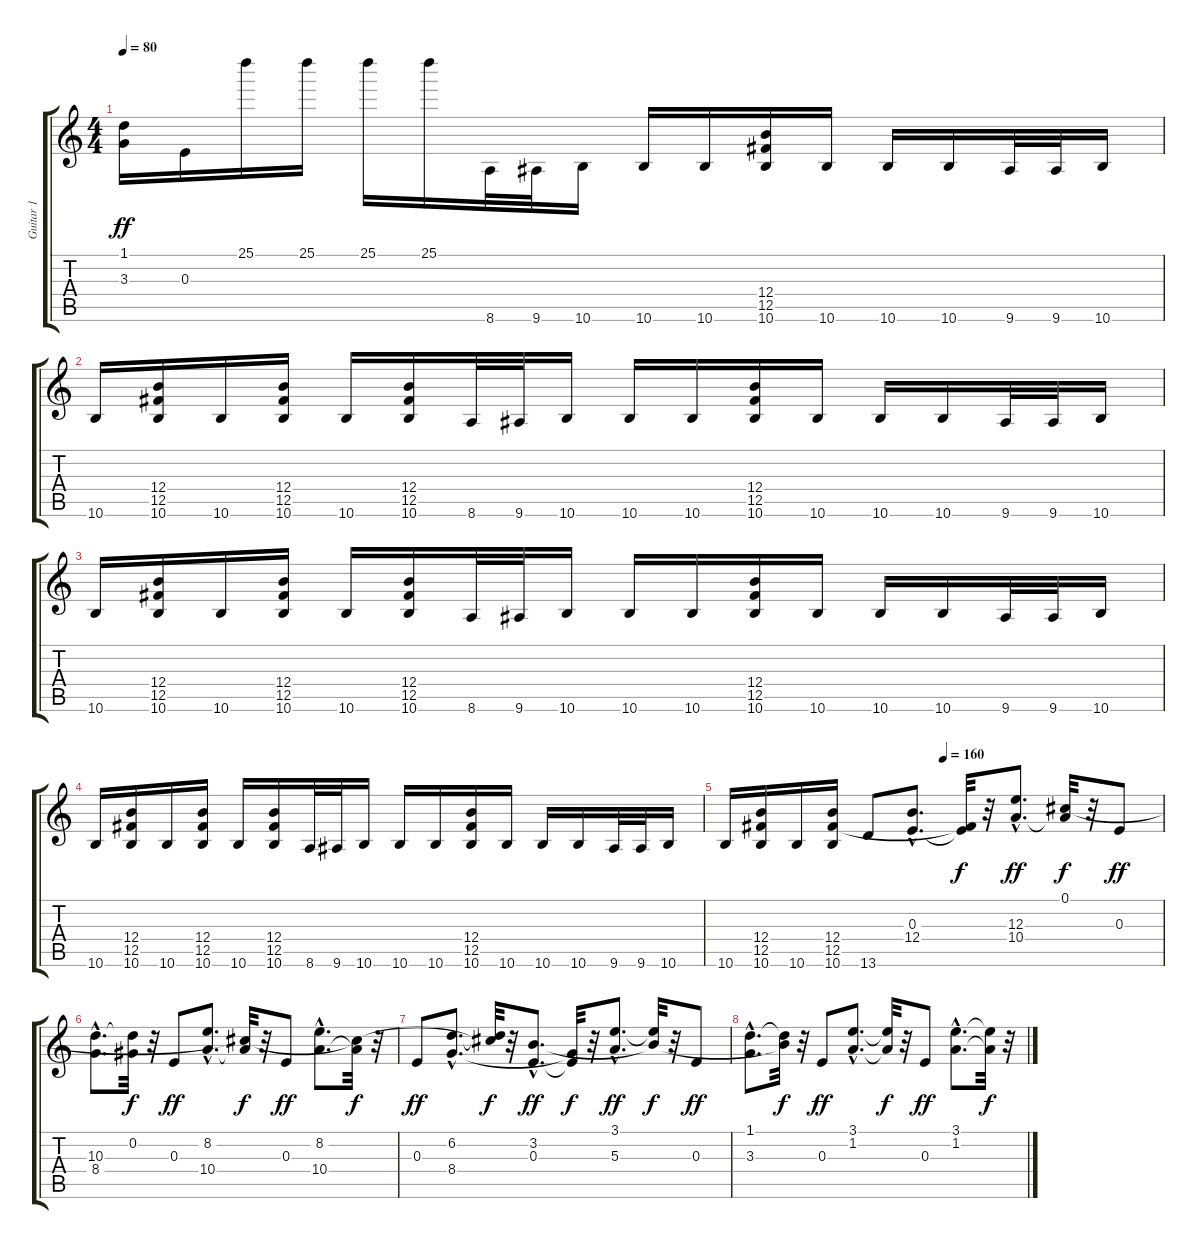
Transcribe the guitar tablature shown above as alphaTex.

\track ("Guitar 1" "Guitar 1") {instrument overdrivenguitar}
\staff {score tabs}
\tuning (Db4 Ab3 E3 B2 Gb2 Db2) {hide}
\ts (4 4)
\tempo 80
\clef g2
\ks c
(1.1 3.3).16{dy ff} 0.3.16 25.1.16{instrument overdrivenguitar} 25.1.16 25.1.16 25.1.16 8.6.32 9.6.32 10.6.16 10.6.16 10.6.16 (12.4 12.5 10.6).16 10.6.16 10.6.16 10.6.16 9.6.32 9.6.32 10.6.16 |
10.6.16 (12.4 12.5 10.6).16 10.6.16 (12.4 12.5 10.6).16 10.6.16 (12.4 12.5 10.6).16 8.6.32 9.6.32 10.6.16 10.6.16 10.6.16 (12.4 12.5 10.6).16 10.6.16 10.6.16 10.6.16 9.6.32 9.6.32 10.6.16 |
10.6.16 (12.4 12.5 10.6).16 10.6.16 (12.4 12.5 10.6).16 10.6.16 (12.4 12.5 10.6).16 8.6.32 9.6.32 10.6.16 10.6.16 10.6.16 (12.4 12.5 10.6).16 10.6.16 10.6.16 10.6.16 9.6.32 9.6.32 10.6.16 |
10.6.16 (12.4 12.5 10.6).16 10.6.16 (12.4 12.5 10.6).16 10.6.16 (12.4 12.5 10.6).16 8.6.32 9.6.32 10.6.16 10.6.16 10.6.16 (12.4 12.5 10.6).16 10.6.16 10.6.16 10.6.16 9.6.32 9.6.32 10.6.16 |
\tempo (160 0.5)
10.6.16 (12.4 12.5 10.6).16 10.6.16 (12.4 12.5 10.6).16 13.6.8 (0.3{hac} 12.4{hac}).8{d instrument distortionguitar} (0.3{t} 12.5{t}).32{dy f} r.32 (12.3{hac} 10.4{hac}).8{d dy ff} (0.1 10.4{t}).32{dy f} r.32 0.3.8{dy ff} |
(10.3{hac} 8.4{hac}).8{d} (0.2 10.3{t}).32{dy f} r.32 0.3.8{dy ff} (8.2{hac} 10.4{hac}).8{d} (0.1{t} 10.4{t}).32{dy f} r.32 0.3.8{dy ff} (8.2{hac} 10.4{hac}).8{d} (0.1{t} 10.4{t}).32{dy f} r.32 |
0.3.8{dy ff} (6.2{hac} 8.4{hac}).8{d} (0.1{t} 6.2{t}).32{dy f} r.32 (3.2{hac} 0.3{hac}).8{d dy ff} (0.3{t} 8.4{t}).32{dy f} r.32 (3.1{hac} 5.3{hac}).8{d dy ff} (3.1{t} 3.2{t}).32{dy f} r.32 0.3.8{dy ff} |
(1.1{hac} 3.3{hac}).8{d} (1.1{t} 3.2{t}).32{dy f} r.32 0.3.8{dy ff} (3.1{hac} 1.2{hac}).8{d} (3.1{t} 1.2{t}).32{dy f} r.32 0.3.8{dy ff} (3.1{hac} 1.2{hac}).8{d} (3.1{t} 1.2{t}).32{dy f} r.32
